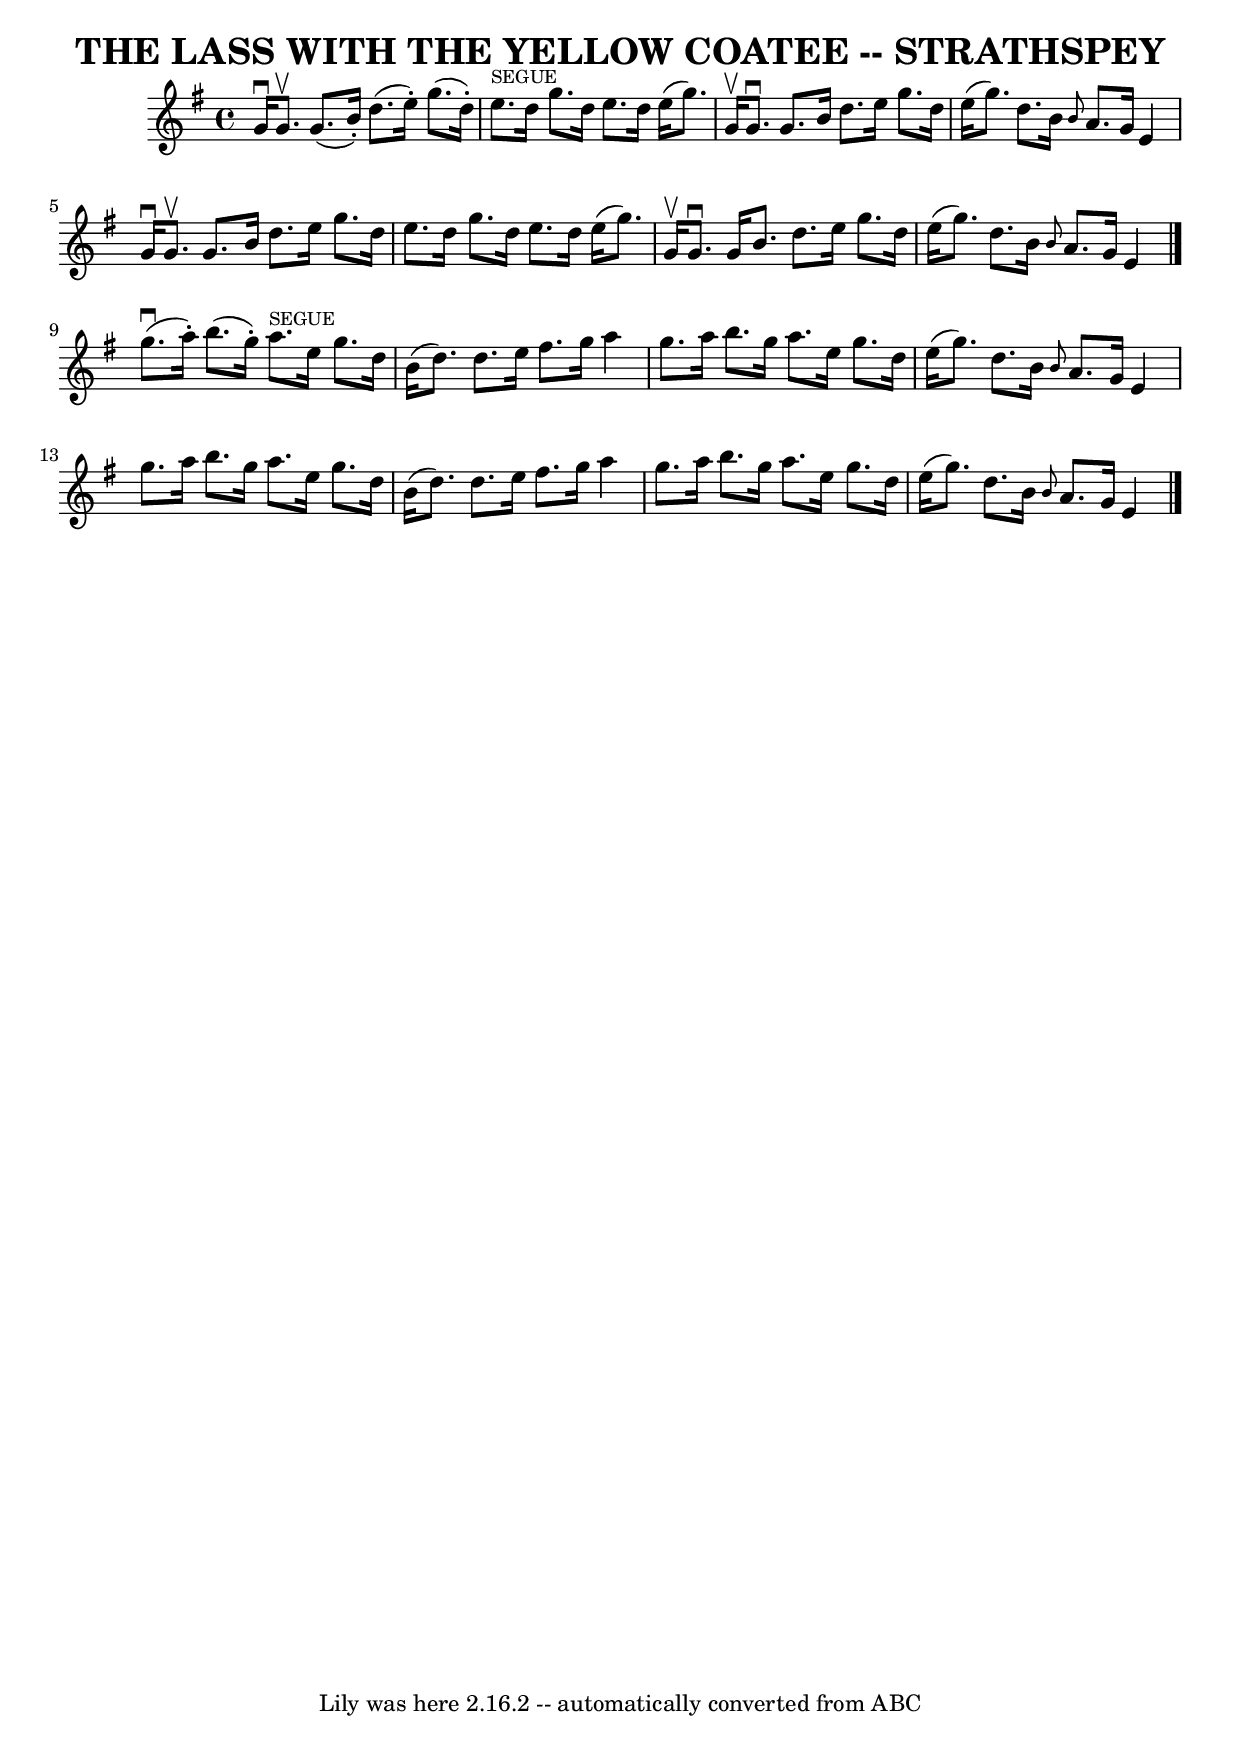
\version "2.16.2"
\include "Mammoth.ily"
\header {
  %% book = "Ryan's Mammoth Collection of Fiddle Tunes"
  composer = ""
  crossRefNumber = "1"
  footnotes = ""
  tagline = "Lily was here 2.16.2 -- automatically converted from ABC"
  title = "THE LASS WITH THE YELLOW COATEE -- STRATHSPEY"

}
voicedefault =  {


  \override Staff.TimeSignature #'style = #'C
  \time 4/4 
  \key g \major
  g'16^\downbow g'8.^\upbow g'8. (b'16 -.)  
  d''8. (e''16 -.) g''8. (d''16 -.)   |
  e''8.^\segue   
  d''16 g''8. d''16 e''8. d''16 e''16 (g''8.)   |
  
  g'16^\upbow g'8.^\downbow g'8. b'16 d''8. e''16 g''8.    
  d''16    |
  e''16 (g''8.) d''8. b'16  \grace { b'8  
				   }   
  a'8. g'16 e'4    |
  g'16^\downbow g'8.^\upbow g'8.    
  b'16 d''8. e''16 g''8. d''16    |
  e''8. d''16 g''8.  
  d''16 e''8. d''16 e''16 (g''8.)   |
  g'16^\upbow   
  g'8.^\downbow g'16 b'8. d''8. e''16 g''8. d''16    |
  
  e''16 (g''8.) d''8. b'16  \grace { b'8  
				   } a'8. g'16 e'4   
  \bar "|." g''8. (^\downbow a''16 -.) b''8. (g''16 -.)     
  a''8.^\segue e''16 g''8. d''16    |
  b'16 (d''8.)   
  d''8. e''16 fis''8. g''16 a''4    |
  g''8. a''16    
  b''8. g''16 a''8. e''16 g''8. d''16    |
  e''16 (
  g''8.) d''8. b'16  \grace { b'8  
			    } a'8. g'16 e'4    |
  
  g''8. a''16 b''8. g''16 a''8. e''16 g''8. d''16    
  |
  b'16 (d''8.) d''8. e''16 fis''8. g''16 a''4    
  |
  g''8. a''16 b''8. g''16 a''8. e''16 g''8.    
  d''16    |
  e''16 (g''8.) d''8. b'16  \grace { b'8  
				   }   
  a'8. g'16 e'4    \bar "|."   

}

\score{
  <<

    \context Staff="default"
    {
      \voicedefault 
      
    }

  >>
  \layout {
    
  }
  \midi {
  }

}
